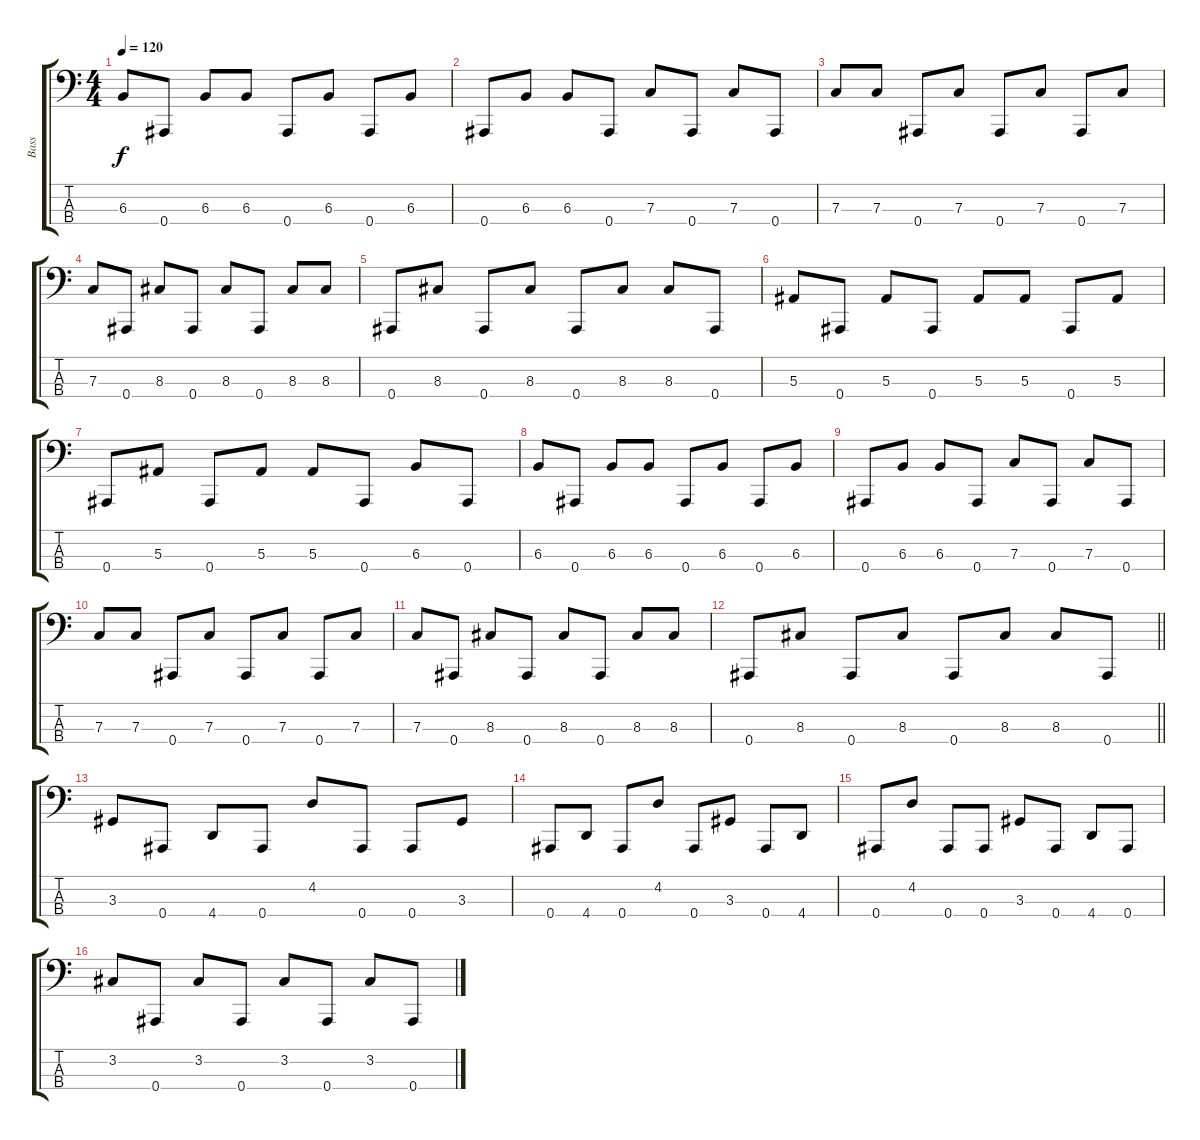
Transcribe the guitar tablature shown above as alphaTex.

\track ("Bass" "Bass") {instrument electricbassfinger}
\staff {score tabs}
\tuning (F2 Bb1 F1 Bb0) {hide}
\ts (4 4)
\tempo 120
\clef f4
\ks c
6.3.8{dy f} 0.4.8 6.3.8 6.3.8 0.4.8 6.3.8 0.4.8 6.3.8 |
0.4.8 6.3.8 6.3.8 0.4.8 7.3.8 0.4.8 7.3.8 0.4.8 |
7.3.8 7.3.8 0.4.8 7.3.8 0.4.8 7.3.8 0.4.8 7.3.8 |
7.3.8 0.4.8 8.3.8 0.4.8 8.3.8 0.4.8 8.3.8 8.3.8 |
0.4.8 8.3.8 0.4.8 8.3.8 0.4.8 8.3.8 8.3.8 0.4.8 |
5.3.8 0.4.8 5.3.8 0.4.8 5.3.8 5.3.8 0.4.8 5.3.8 |
0.4.8 5.3.8 0.4.8 5.3.8 5.3.8 0.4.8 6.3.8 0.4.8 |
6.3.8 0.4.8 6.3.8 6.3.8 0.4.8 6.3.8 0.4.8 6.3.8 |
0.4.8 6.3.8 6.3.8 0.4.8 7.3.8 0.4.8 7.3.8 0.4.8 |
7.3.8 7.3.8 0.4.8 7.3.8 0.4.8 7.3.8 0.4.8 7.3.8 |
7.3.8 0.4.8 8.3.8 0.4.8 8.3.8 0.4.8 8.3.8 8.3.8 |
\barLineRight lightlight
0.4.8 8.3.8 0.4.8 8.3.8 0.4.8 8.3.8 8.3.8 0.4.8 |
3.3.8 0.4.8 4.4.8 0.4.8 4.2.8 0.4.8 0.4.8 3.3.8 |
0.4.8 4.4.8 0.4.8 4.2.8 0.4.8 3.3.8 0.4.8 4.4.8 |
0.4.8 4.2.8 0.4.8 0.4.8 3.3.8 0.4.8 4.4.8 0.4.8 |
3.2.8 0.4.8 3.2.8 0.4.8 3.2.8 0.4.8 3.2.8 0.4.8
